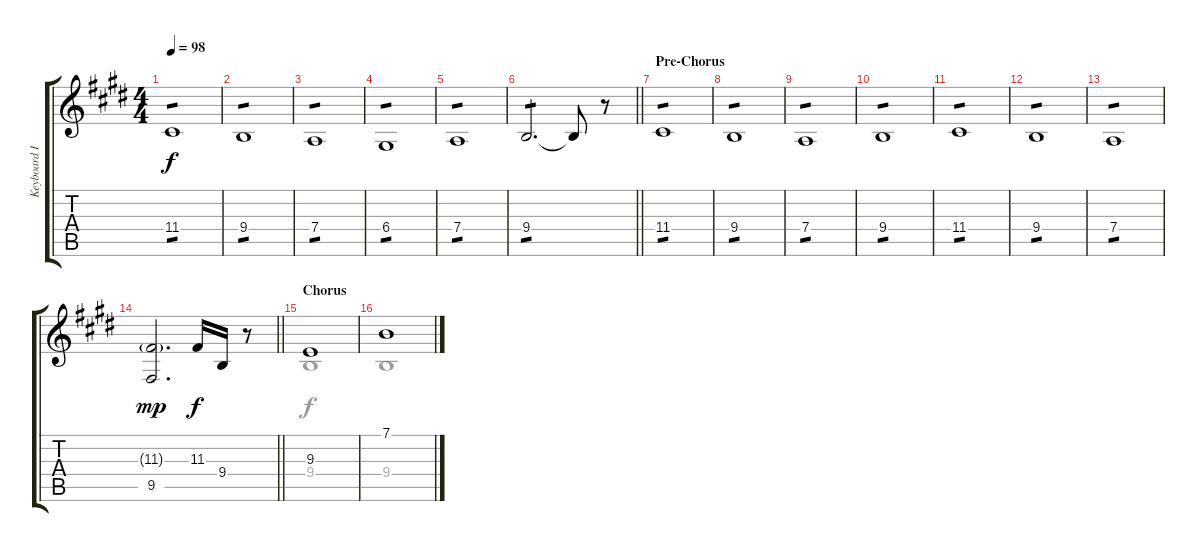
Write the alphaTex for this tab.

\track ("Keyboard I" "Keyboard I") {instrument stringensemble1}
\staff {score tabs}
\tuning (E4 B3 G3 D3 A2 E2) {hide}
\voice
\ts (4 4)
\tempo 98
\clef g2
\ks e
11.4.1{tp 1 dy f} |
9.4.1{tp 1} |
7.4.1{tp 1} |
6.4.1{tp 1} |
7.4.1{tp 1} |
\barLineRight lightlight
9.4.2{d tp 1} 9.4{t}.8 r.8 |
\section ("" "Pre-Chorus")
11.4.1{tp 1} |
9.4.1{tp 1} |
7.4.1{tp 1} |
9.4.1{tp 1} |
11.4.1{tp 1} |
9.4.1{tp 1} |
7.4.1{tp 1} |
\barLineRight lightlight
(11.3{g} 9.5).2{d dy mp} 11.3.16{dy f} 9.4.16 r.8 |
\section ("" "Chorus")
9.3.1 |
7.1.1
\voice
\clef g2
\ottava regular
\simile none
\ks e
|
|
|
|
|
\barLineRight lightlight
|
|
|
|
|
|
|
|
\barLineRight lightlight
|
9.4.1 |
9.4.1
